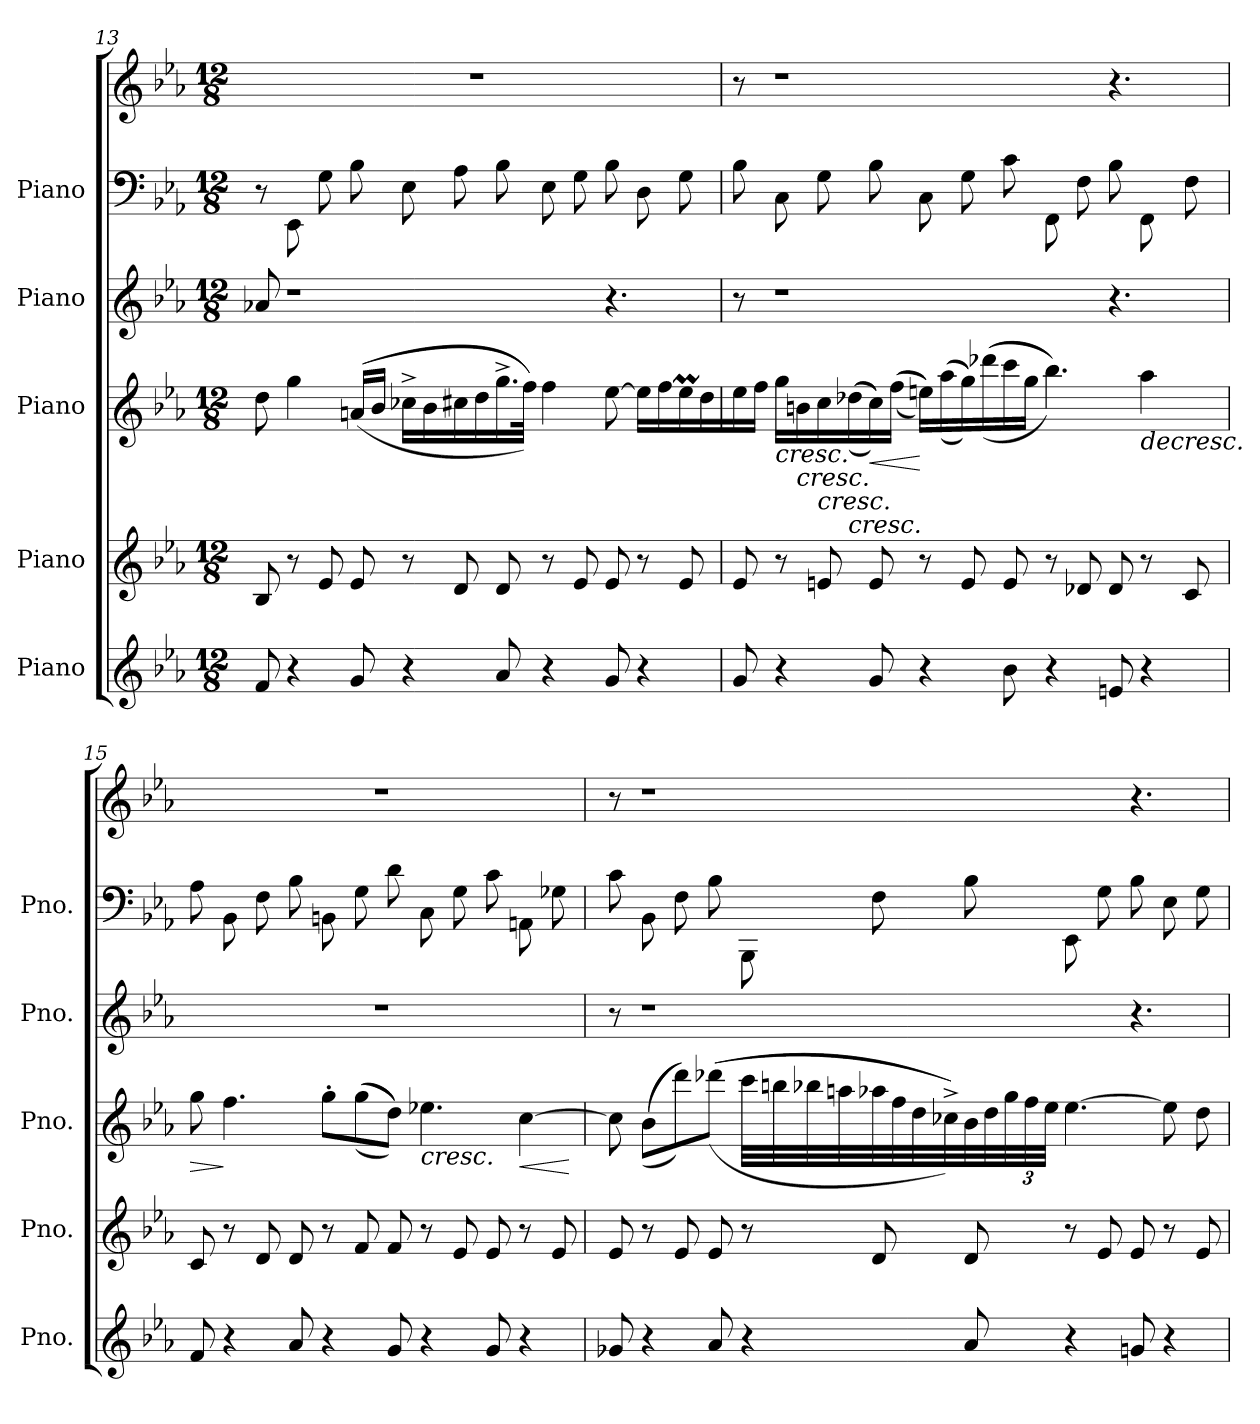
**kern	**kern	**kern	**dynam	**kern	**kern	**kern
*part5	*part4	*part3	*part3	*part2	*part1	*part1
*staff6	*staff5	*staff4	*staff4	*staff3	*staff2	*staff1
*I"Piano	*I"Piano	*I"Piano	*	*I"Piano	*I"Piano	*
*I'Pno.	*I'Pno.	*I'Pno.	*	*I'Pno.	*I'Pno.	*
*clefG2	*clefG2	*clefG2	*	*clefG2	*clefF4	*clefG2
*k[b-e-a-]	*k[b-e-a-]	*k[b-e-a-]	*	*k[b-e-a-]	*k[b-e-a-]	*k[b-e-a-]
*M12/8	*M12/8	*M12/8	*	*M12/8	*M12/8	*M12/8
=13	=13	=13	=13	=13	=13	=13
8fi	8B-j	8ddZ	.	8a-XV	8r	1.r
4r	8r	4ggZ\	.	1r	8EE-N\L	.
.	8e-j	.	.	.	8GN	.
8gi	8e-j	(((16anZ/LL	.	.	8B-N	.
.	.	16b-Z/JJ	.	.	.	.
4r	8r	16cc-X^Z\LL	.	.	8E-N\L	.
.	.	16b-Z\	.	.	.	.
.	8dj	16cc#XZ\	.	.	8A-N	.
.	.	16ddZ\	.	.	.	.
8a-i	8dj	16.gg^Z\	.	.	8B-N	.
.	.	((32ffZ\JJk)))	.	.	.	.
4r	8r	4ffZ\	.	.	8E-N\L	.
.	8e-j	.	.	.	8GN	.
8gi	8e-j	[8ee-Z\	.	4.r	8B-N	.
4r	8r	16ee-Z\LL]	.	.	8DN\L	.
.	.	16ffZ\	.	.	.	.
.	8e-j	16ee-MZ\	.	.	8GN	.
.	.	16ddZ\	.	.	.	.
!!LO:LB:g=z
=14	=14	=14	=14	=14	=14	=14
8gi	8e-j	16ee-Z\	.	8r	8B-N	8r
.	.	16ffZ\JJ	.	.	.	.
!	!	!	!LO:HP:b	!	!	!
4r	8r	16ggZ\LL	<	1r	8CN\L	1r
!	!	!	!LO:HP:b	!	!	!
.	.	16bnZ\	<	.	.	.
!	!	!	!LO:HP:b	!	!	!
.	8enj	16ccZ\	<	.	8GN	.
!	!	!	!LO:HP:b	!	!	!
.	.	(((16dd-XZ\	<	.	.	.
!	!	!	!LO:HP:b	!	!	!
8gi	8ej	((16ccZ\)))	<	.	8B-N	.
.	.	(((16ffZ\JJ	.	.	.	.
4r	8r	((16eenZ\LL)))	[ [ [ [ [	.	8CN\L	.
.	.	(((16aa-Z\	.	.	.	.
.	8ej	((16ggZ\)))	.	.	8GN	.
.	.	(((16ddd-XZ\	.	.	.	.
8b-i	8ej	16cccZ\	.	.	8cN	.
.	.	16ggZ\JJ	.	.	.	.
4r	8r	((4.bb-Z\)))	.	.	8FFN\L	.
.	8d-Xj	.	.	.	8FN	.
8ei	8d-j	.	.	4.r	8B-N	4.r
!	!	!	!LO:HP:b	!	!	!
4r	8r	4aa-Z\	>	.	8FFN\L	.
.	8cj	.	.	.	8FN	.
=15	=15	=15	=15	=15	=15	=15
!	!	!	!LO:HP:b	!	!	!
!	!	!	!LO:HP:n=1:b	!	!	!
!	!	!	!LO:HP:n=1:b	!	!	!
!	!	!	!LO:HP:n=1:b	!	!	!
8fi	8cj	8ggZ\	> > > >	1.r	8A-N	1.r
4r	8r	4.ffZ\	] ]	.	8BB-N\L	.
.	8dj	.	.	.	8FN	.
8a-i	8dj	.	.	.	8B-N	.
4r	8r	8gg'Z\L	]	.	8BBnN\L	.
.	8fj	(((8ggZ\	]	.	8GN	.
8gi	8fj	((8ddZ\J)))	]	.	8dN	.
!	!	!	!LO:HP:b	!	!	!
4r	8r	4.ee-XZ\	<	.	8CN\L	.
.	8e-j	.	.	.	8GN	.
8gi	8e-j	.	.	.	8cN	.
!	!	!	!LO:HP:b	!	!	!
!	!	!	!LO:HP:n=1:b	!	!	!
!	!	!	!LO:HP:n=1:b	!	!	!
!	!	!	!LO:HP:n=1:b	!	!	!
4r	8r	[4ccZ\	< < < <	.	8AAnN\L	.
.	8e-j	.	.	.	8G-XN	.
.	.	.	[ [	.	.	.
!!LO:LB:g=z
=16	=16	=16	=16	=16	=16	=16
8g-Xi	8e-j	8ccZ\]	.	8r	8cN	8r
4r	8r	(((8b-Z\L	[	1r	8BB-N\L	1r
.	8e-j	((8dddZ\)))	[	.	8FN	.
8a-i	8e-j	(((8ddd-XZ\J	[	.	8B-N	.
4r	8r	32cccZ\LLL	.	.	8BBB-N\L	.
.	.	32bbnZ\	.	.	.	.
.	.	32bb-XZ\	.	.	.	.
.	.	32aanZ\	.	.	.	.
.	8dj	32aa-XZ\	.	.	8FN	.
.	.	32ffZ\	.	.	.	.
.	.	32ddZ\	.	.	.	.
.	.	((32cc-X^Z\)))	.	.	.	.
8a-i	8dj	32b-Z\	.	.	8B-N	.
.	.	32ddZ\	.	.	.	.
*	*	*Xbrackettup	*	*	*	*
.	.	48ggZ\	.	.	.	.
.	.	48ffZ\	.	.	.	.
.	.	48ee-Z\JJJ	.	.	.	.
4r	8r	[4.ee-Z\	.	.	8EE-N\L	.
.	8e-j	.	.	.	8GN	.
8gi	8e-j	.	.	4.r	8B-N	4.r
4r	8r	8ee-Z\L]	.	.	8E-N\L	.
.	8e-j	8ddZ\	.	.	8GN	.
=	=	=	=	=	=	=
*-	*-	*-	*-	*-	*-	*-
